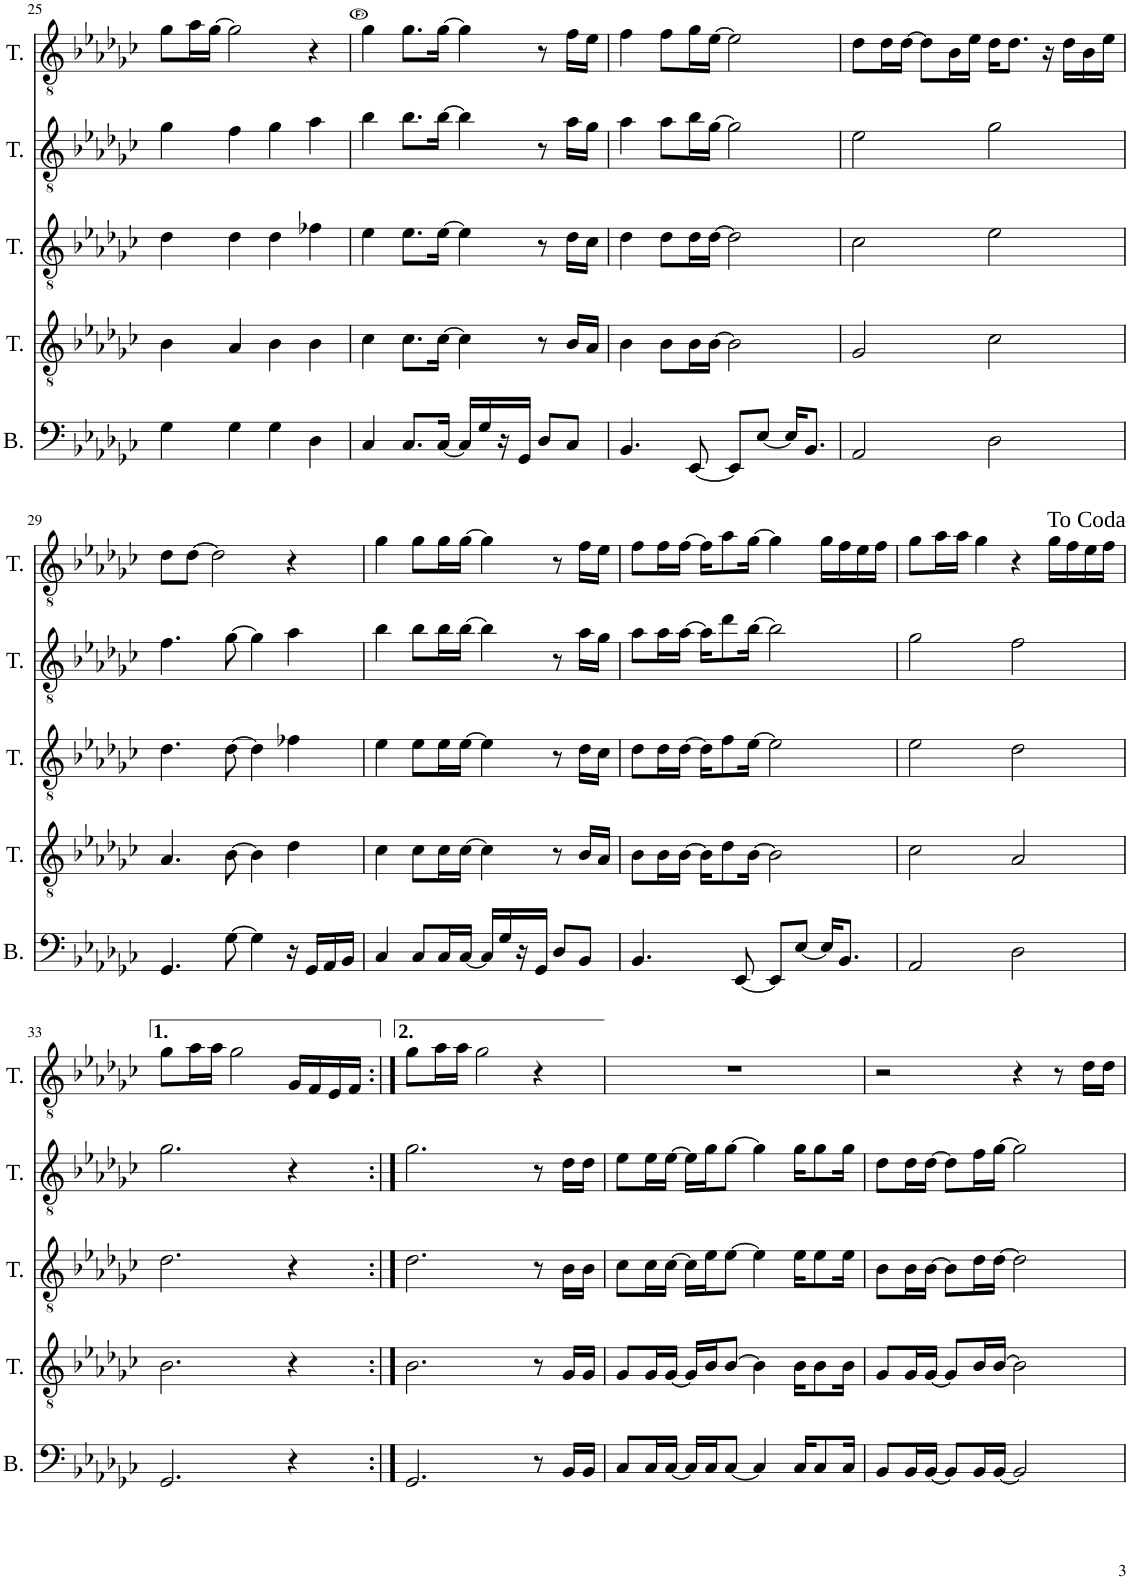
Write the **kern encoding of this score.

**kern	**kern	**kern	**kern	**kern
*part5	*part4	*part3	*part2	*part1
*staff5	*staff4	*staff3	*staff2	*staff1
*I"Bass	*I"Tenor	*I"Tenor	*I"Tenor	*I"Tenor
*I'B.	*I'T.	*I'T.	*I'T.	*I'T.
!!LO:PB:g=z
*clefF4	*clefGv2	*clefGv2	*clefGv2	*clefGv2
*k[b-e-a-d-g-c-]	*k[b-e-a-d-g-c-]	*k[b-e-a-d-g-c-]	*k[b-e-a-d-g-c-]	*k[b-e-a-d-g-c-]
*M4/4	*M4/4	*M4/4	*M4/4	*M4/4
=25	=25	=25	=25	=25
4G-\	4B-\	4d-\	4g-\	8g-\L
.	.	.	.	16a-\L
.	.	.	.	[16g-\JJ
4G-\	4A-/	4d-\	4f\	2g-\]
4G-\	4B-\	4d-\	4g-\	.
4D-\	4B-\	4f-X\	4a-\	4r
=26	=26	=26	=26	=26
4C-/	4c-\	4e-\	4b-\	4g-\
8.C-/L	8.c-\L	8.e-\L	8.b-\L	8.g-\L
[16C-/Jk	[16c-\Jk	[16e-\Jk	[16b-\Jk	[16g-\Jk
16C-/LL]	4c-\]	4e-\]	4b-\]	4g-\]
16G-/	.	.	.	.
16r	.	.	.	.
16GG-/JJ	.	.	.	.
8D-/L	8r	8r	8r	8r
8C-/J	16B-/LL	16d-\LL	16a-\LL	16f\LL
.	16A-/JJ	16c-\JJ	16g-\JJ	16e-\JJ
=27	=27	=27	=27	=27
4.BB-/	4B-\	4d-\	4a-\	4f\
.	8B-\L	8d-\L	8a-\L	8f\L
[8EE-/	16B-\L	16d-\L	16b-\L	16g-\L
.	[16B-\JJ	[16d-\JJ	[16g-\JJ	[16e-\JJ
8EE-/L]	2B-\]	2d-\]	2g-\]	2e-\]
[8E-/J	.	.	.	.
16E-/KL]	.	.	.	.
8.BB-/J	.	.	.	.
=28	=28	=28	=28	=28
2AA-/	2G-/	2c-\	2e-\	8d-\L
.	.	.	.	16d-\L
.	.	.	.	[16d-\JJ
.	.	.	.	8d-\L]
.	.	.	.	16B-\L
.	.	.	.	16e-\JJ
2D-\	2c-\	2e-\	2g-\	16d-\KL
.	.	.	.	8.d-\J
.	.	.	.	16r
.	.	.	.	16d-\LL
.	.	.	.	16B-\
.	.	.	.	16e-\JJ
!!LO:LB:g=z
=29	=29	=29	=29	=29
4.GG-/	4.A-/	4.d-\	4.f\	8d-\L
.	.	.	.	[8d-\J
.	.	.	.	2d-\]
[8G-\	[8B-\	[8d-\	[8g-\	.
4G-\]	4B-\]	4d-\]	4g-\]	.
16r	4d-\	4f-X\	4a-\	4r
16GG-/LL	.	.	.	.
16AA-/	.	.	.	.
16BB-/JJ	.	.	.	.
=30	=30	=30	=30	=30
4C-/	4c-\	4e-\	4b-\	4g-\
8C-/L	8c-\L	8e-\L	8b-\L	8g-\L
16C-/L	16c-\L	16e-\L	16b-\L	16g-\L
[16C-/JJ	[16c-\JJ	[16e-\JJ	[16b-\JJ	[16g-\JJ
16C-/LL]	4c-\]	4e-\]	4b-\]	4g-\]
16G-/	.	.	.	.
16r	.	.	.	.
16GG-/JJ	.	.	.	.
8D-/L	8r	8r	8r	8r
8BB-/J	16B-/LL	16d-\LL	16a-\LL	16f\LL
.	16A-/JJ	16c-\JJ	16g-\JJ	16e-\JJ
=31	=31	=31	=31	=31
4.BB-/	8B-\L	8d-\L	8a-\L	8f\L
.	16B-\L	16d-\L	16a-\L	16f\L
.	[16B-\JJ	[16d-\JJ	[16a-\JJ	[16f\JJ
.	16B-\KL]	16d-\KL]	16a-\KL]	16f\KL]
.	8d-\	8f\	8dd-\	8a-\
[8EE-/	.	.	.	.
.	[16B-\Jk	[16e-\Jk	[16b-\Jk	[16g-\Jk
8EE-/L]	2B-\]	2e-\]	2b-\]	4g-\]
[8E-/J	.	.	.	.
16E-/KL]	.	.	.	16g-\LL
8.BB-/J	.	.	.	16f\
.	.	.	.	16e-\
.	.	.	.	16f\JJ
=32	=32	=32	=32	=32
2AA-/	2c-\	2e-\	2g-\	8g-\L
.	.	.	.	16a-\L
.	.	.	.	16a-\JJ
.	.	.	.	4g-\
2D-\	2A-/	2d-\	2f\	4r
.	.	.	.	16g-\LL
.	.	.	.	16f\
.	.	.	.	16e-\
.	.	.	.	16f\JJ
!	!	!	!	!LO:TX:a:t=<font size="12.4059"/><font face="Times New Roman"/>To Coda
!!LO:LB:g=z
=33	=33	=33	=33	=33
2.GG-/	2.B-\	2.d-\	2.g-\	8g-\L
.	.	.	.	16a-\L
.	.	.	.	16a-\JJ
.	.	.	.	2g-\
4r	4r	4r	4r	16G-/LL
.	.	.	.	16F/
.	.	.	.	16E-/
.	.	.	.	16F/JJ
=34:|!	=34:|!	=34:|!	=34:|!	=34:|!
2.GG-/	2.B-\	2.d-\	2.g-\	8g-\L
.	.	.	.	16a-\L
.	.	.	.	16a-\JJ
.	.	.	.	2g-\
8r	8r	8r	8r	4r
16BB-/LL	16G-/LL	16B-\LL	16d-\LL	.
16BB-/JJ	16G-/JJ	16B-\JJ	16d-\JJ	.
=35	=35	=35	=35	=35
8C-/L	8G-/L	8c-\L	8e-\L	1r
16C-/L	16G-/L	16c-\L	16e-\L	.
[16C-/JJ	[16G-/JJ	[16c-\JJ	[16e-\JJ	.
16C-/LL]	16G-/LL]	16c-\LL]	16e-\LL]	.
16C-/J	16B-/J	16e-\J	16g-\J	.
[8C-/J	[8B-/J	[8e-\J	[8g-\J	.
4C-/]	4B-\]	4e-\]	4g-\]	.
16C-/KL	16B-\KL	16e-\KL	16g-\KL	.
8C-/	8B-\	8e-\	8g-\	.
16C-/Jk	16B-\Jk	16e-\Jk	16g-\Jk	.
=36	=36	=36	=36	=36
8BB-/L	8G-/L	8B-\L	8d-\L	2r
16BB-/L	16G-/L	16B-\L	16d-\L	.
[16BB-/JJ	[16G-/JJ	[16B-\JJ	[16d-\JJ	.
8BB-/L]	8G-/L]	8B-\L]	8d-\L]	.
16BB-/L	16B-/L	16d-\L	16f\L	.
[16BB-/JJ	[16B-/JJ	[16d-\JJ	[16g-\JJ	.
2BB-/]	2B-\]	2d-\]	2g-\]	4r
.	.	.	.	8r
.	.	.	.	16d-\LL
.	.	.	.	16d-\JJ
=	=	=	=	=
*-	*-	*-	*-	*-
